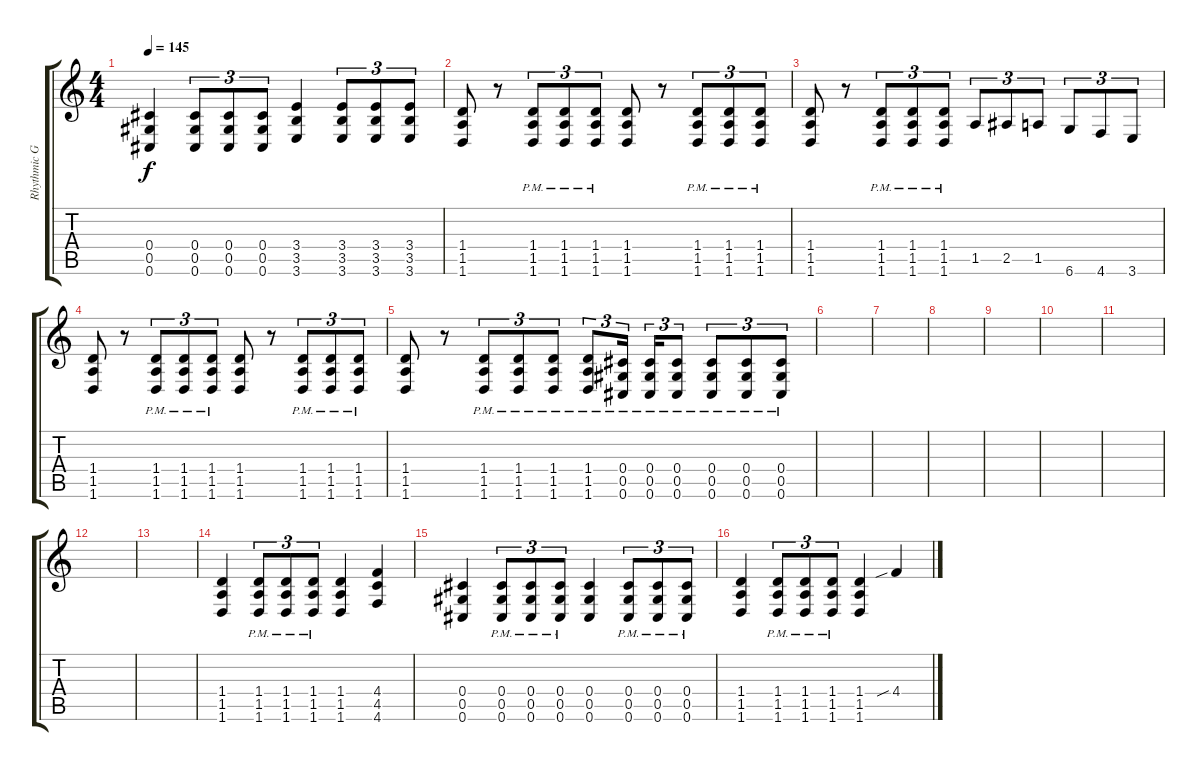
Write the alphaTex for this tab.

\track ("Rhythmic Guitar" "Rhythmic G") {instrument distortionguitar}
\staff {score tabs}
\tuning (Eb4 Bb3 Gb3 Db3 Ab2 Db2) {hide}
\ts (4 4)
\tempo 145
\clef g2
\ks c
(0.4 0.5 0.6).4{dy f} (0.4 0.5 0.6).8{tu (3 2)} (0.4 0.5 0.6).8{tu (3 2)} (0.4 0.5 0.6).8{tu (3 2)} (3.4 3.5 3.6).4 (3.4 3.5 3.6).8{tu (3 2)} (3.4 3.5 3.6).8{tu (3 2)} (3.4 3.5 3.6).8{tu (3 2)} |
(1.4 1.5 1.6).8 r.8 (1.4{pm} 1.5{pm} 1.6{pm}).8{tu (3 2)} (1.4{pm} 1.5{pm} 1.6{pm}).8{tu (3 2)} (1.4{pm} 1.5{pm} 1.6{pm}).8{tu (3 2)} (1.4 1.5 1.6).8 r.8 (1.4{pm} 1.5{pm} 1.6{pm}).8{tu (3 2)} (1.4{pm} 1.5{pm} 1.6{pm}).8{tu (3 2)} (1.4{pm} 1.5{pm} 1.6{pm}).8{tu (3 2)} |
(1.4 1.5 1.6).8 r.8 (1.4{pm} 1.5{pm} 1.6{pm}).8{tu (3 2)} (1.4{pm} 1.5{pm} 1.6{pm}).8{tu (3 2)} (1.4{pm} 1.5{pm} 1.6{pm}).8{tu (3 2)} 1.5.8{tu (3 2)} 2.5.8{tu (3 2)} 1.5.8{tu (3 2)} 6.6.8{tu (3 2)} 4.6.8{tu (3 2)} 3.6.8{tu (3 2)} |
(1.4 1.5 1.6).8 r.8 (1.4{pm} 1.5{pm} 1.6{pm}).8{tu (3 2)} (1.4{pm} 1.5{pm} 1.6{pm}).8{tu (3 2)} (1.4{pm} 1.5{pm} 1.6{pm}).8{tu (3 2)} (1.4 1.5 1.6).8 r.8 (1.4{pm} 1.5{pm} 1.6{pm}).8{tu (3 2)} (1.4{pm} 1.5{pm} 1.6{pm}).8{tu (3 2)} (1.4{pm} 1.5{pm} 1.6{pm}).8{tu (3 2)} |
(1.4 1.5 1.6).8 r.8 (1.4{pm} 1.5{pm} 1.6{pm}).8{tu (3 2)} (1.4{pm} 1.5{pm} 1.6{pm}).8{tu (3 2)} (1.4{pm} 1.5{pm} 1.6{pm}).8{tu (3 2)} (1.4{pm} 1.5{pm} 1.6{pm}).8{tu (3 2)} (0.4{pm} 0.5{pm} 0.6{pm}).16{tu (3 2) beam splitsecondary} (0.4{pm} 0.5{pm} 0.6{pm}).16{tu (3 2)} (0.4{pm} 0.5{pm} 0.6{pm}).8{tu (3 2)} (0.4{pm} 0.5{pm} 0.6{pm}).8{tu (3 2)} (0.4{pm} 0.5{pm} 0.6{pm}).8{tu (3 2)} (0.4{pm} 0.5{pm} 0.6{pm}).8{tu (3 2)} |
|
|
|
|
|
|
|
|
(1.4 1.5 1.6).4 (1.4{pm} 1.5{pm} 1.6{pm}).8{tu (3 2)} (1.4{pm} 1.5{pm} 1.6{pm}).8{tu (3 2)} (1.4{pm} 1.5{pm} 1.6{pm}).8{tu (3 2)} (1.4 1.5 1.6).4 (4.4 4.5 4.6).4 |
(0.4 0.5 0.6).4 (0.4{pm} 0.5{pm} 0.6{pm}).8{tu (3 2)} (0.4{pm} 0.5{pm} 0.6{pm}).8{tu (3 2)} (0.4{pm} 0.5{pm} 0.6{pm}).8{tu (3 2)} (0.4 0.5 0.6).4 (0.4{pm} 0.5{pm} 0.6{pm}).8{tu (3 2)} (0.4{pm} 0.5{pm} 0.6{pm}).8{tu (3 2)} (0.4{pm} 0.5{pm} 0.6{pm}).8{tu (3 2)} |
(1.4 1.5 1.6).4 (1.4{pm} 1.5{pm} 1.6{pm}).8{tu (3 2)} (1.4{pm} 1.5{pm} 1.6{pm}).8{tu (3 2)} (1.4{pm} 1.5{pm} 1.6{pm}).8{tu (3 2)} (1.4 1.5 1.6).4 4.4{sib}.4
